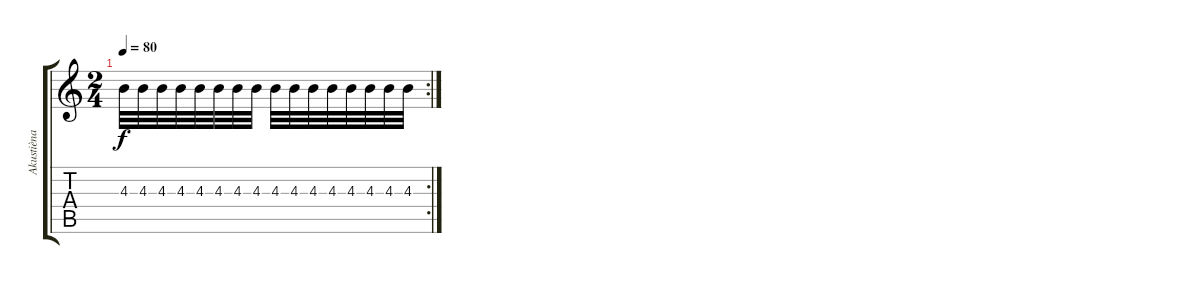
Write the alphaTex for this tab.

\track ("Akustièna Kitara" "Akustièna ") {instrument acousticguitarsteel}
\staff {score tabs}
\tuning (E4 B3 G3 D3 A2 E2) {hide}
\rc 2
\ts (2 4)
\tempo 80
\clef g2
\ks c
4.3.32{dy f} 4.3.32 4.3.32 4.3.32 4.3.32 4.3.32 4.3.32 4.3.32 4.3.32 4.3.32 4.3.32 4.3.32 4.3.32 4.3.32 4.3.32 4.3.32
